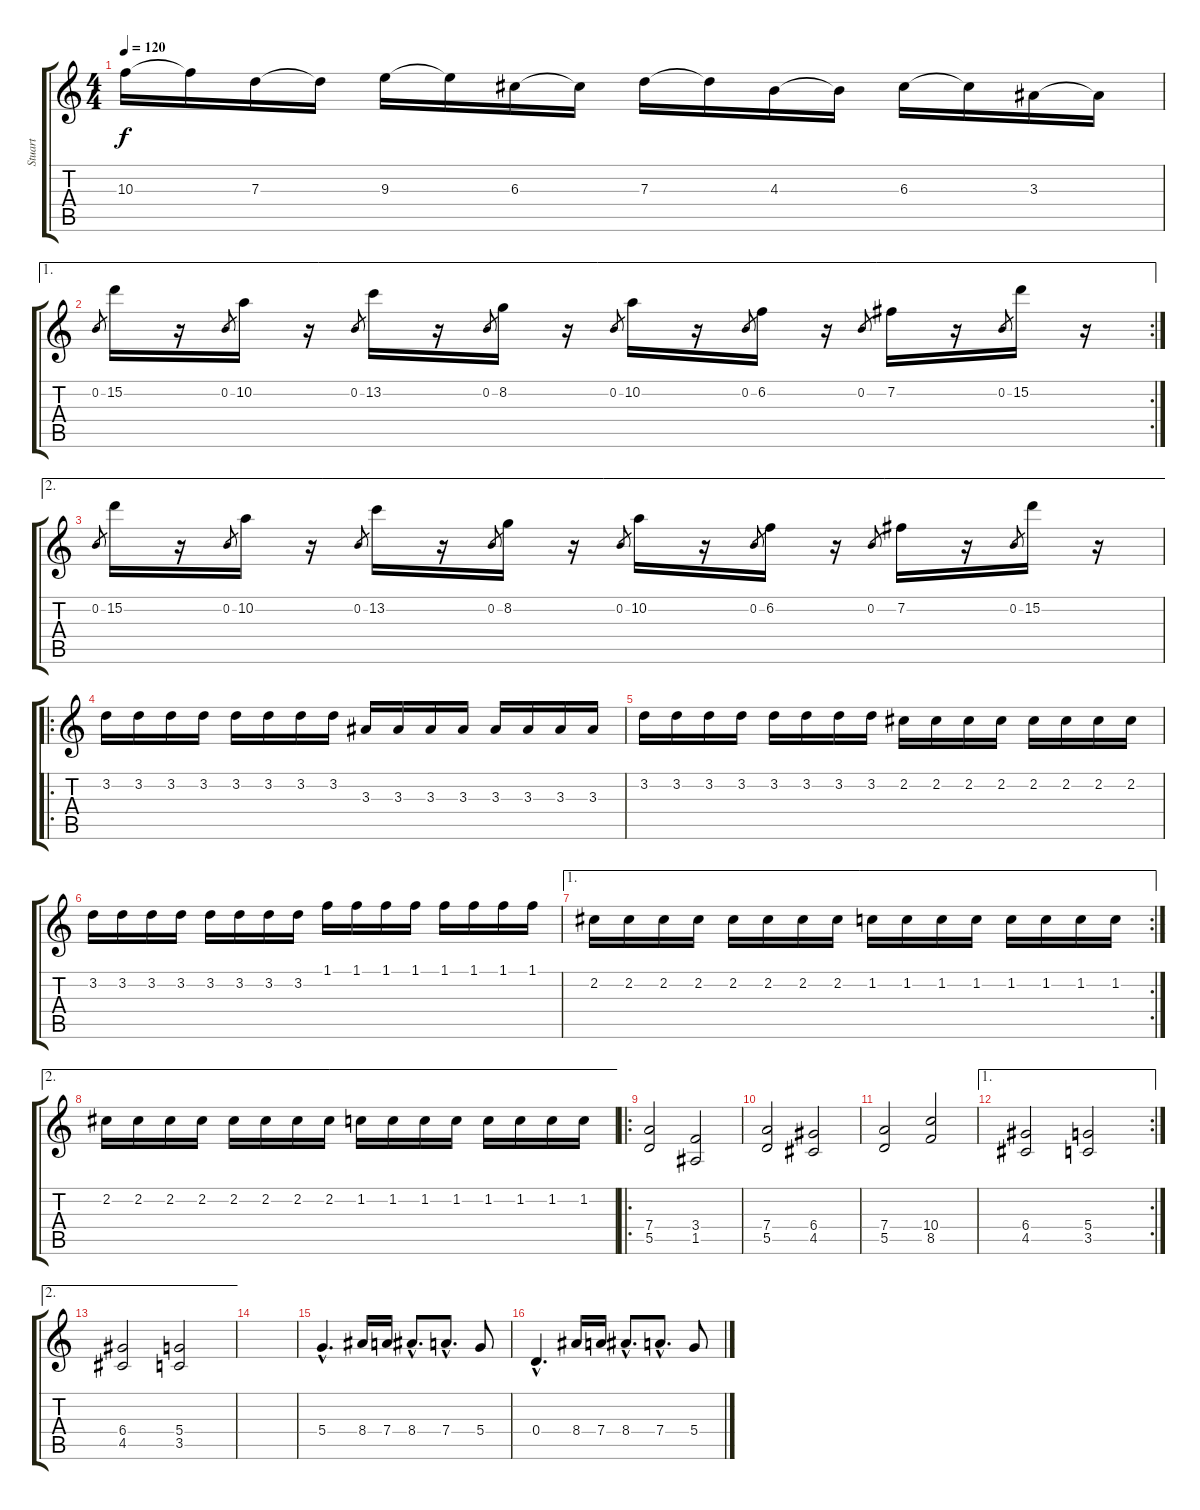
\track ("Stuart" "Stuart") {instrument distortionguitar}
\staff {score tabs}
\tuning (E4 B3 G3 D3 A2 D2) {hide}
\ts (4 4)
\tempo 120
\clef g2
\ks c
10.3.16{dy f} 10.3{t}.16 7.3.16 7.3{t}.16 9.3.16 9.3{t}.16 6.3.16 6.3{t}.16 7.3.16 7.3{t}.16 4.3.16 4.3{t}.16 6.3.16 6.3{t}.16 3.3.16 3.3{t}.16 |
\ae 1
\rc 2
0.2.8{gr} 15.2.16 r.16 0.2.8{gr} 10.2.16 r.16 0.2.8{gr} 13.2.16 r.16 0.2.8{gr} 8.2.16 r.16 0.2.8{gr} 10.2.16 r.16 0.2.8{gr} 6.2.16 r.16 0.2.8{gr} 7.2.16 r.16 0.2.8{gr} 15.2.16 r.16 |
\ae 2
0.2.8{gr} 15.2.16 r.16 0.2.8{gr} 10.2.16 r.16 0.2.8{gr} 13.2.16 r.16 0.2.8{gr} 8.2.16 r.16 0.2.8{gr} 10.2.16 r.16 0.2.8{gr} 6.2.16 r.16 0.2.8{gr} 7.2.16 r.16 0.2.8{gr} 15.2.16 r.16 |
\ro
3.2.16{balance 16 instrument distortionguitar} 3.2.16 3.2.16 3.2.16 3.2.16 3.2.16 3.2.16 3.2.16 3.3.16 3.3.16 3.3.16 3.3.16 3.3.16 3.3.16 3.3.16 3.3.16 |
3.2.16 3.2.16 3.2.16 3.2.16 3.2.16 3.2.16 3.2.16 3.2.16 2.2.16 2.2.16 2.2.16 2.2.16 2.2.16 2.2.16 2.2.16 2.2.16 |
3.2.16 3.2.16 3.2.16 3.2.16 3.2.16 3.2.16 3.2.16 3.2.16 1.1.16 1.1.16 1.1.16 1.1.16 1.1.16 1.1.16 1.1.16 1.1.16 |
\ae 1
\rc 2
2.2.16 2.2.16 2.2.16 2.2.16 2.2.16 2.2.16 2.2.16 2.2.16 1.2.16 1.2.16 1.2.16 1.2.16 1.2.16 1.2.16 1.2.16 1.2.16 |
\ae 2
2.2.16 2.2.16 2.2.16 2.2.16 2.2.16 2.2.16 2.2.16 2.2.16 1.2.16 1.2.16 1.2.16 1.2.16 1.2.16 1.2.16 1.2.16 1.2.16 |
\ro
(7.4 5.5).2 (3.4 1.5).2 |
(7.4 5.5).2 (6.4 4.5).2 |
(7.4 5.5).2 (10.4 8.5).2 |
\ae 1
\rc 2
(6.4 4.5).2 (5.4 3.5).2 |
\ae 2
(6.4 4.5).2 (5.4 3.5).2 |
|
5.4{hac}.4{d} 8.4.16 7.4.16 8.4{hac}.8{d} 7.4{hac}.8{d} 5.4.8 |
0.4{hac}.4{d} 8.4.16 7.4.16 8.4{hac}.8{d} 7.4{hac}.8{d} 5.4.8
